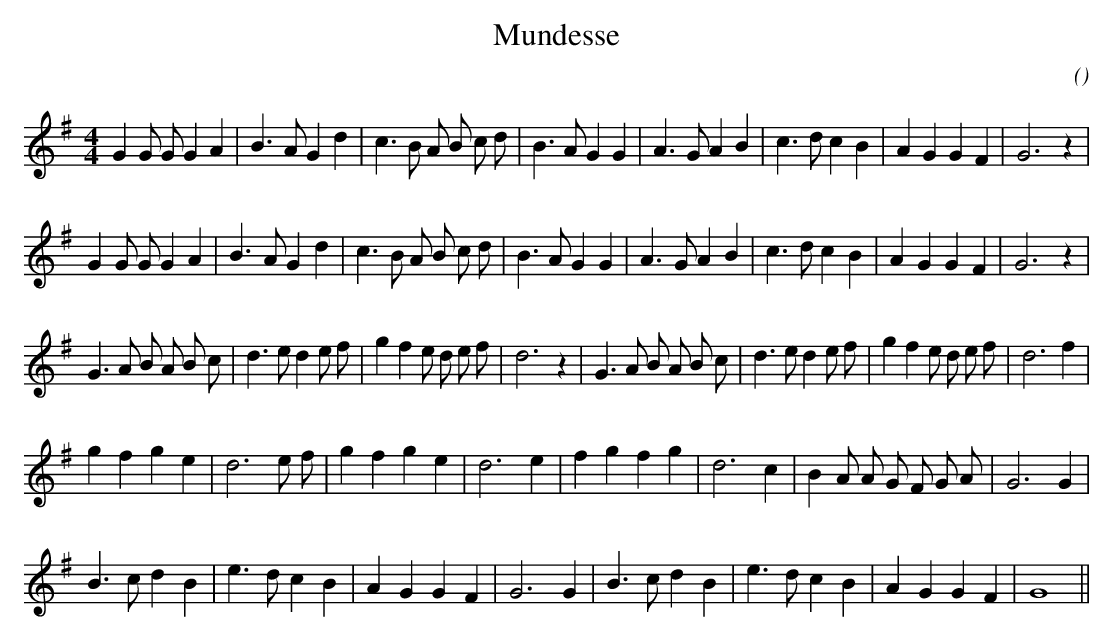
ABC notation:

X:1
T: Mundesse
C:
O:
M:4/4
K:G
K:G
M:4/4
L:1/16
G4 G2 G2 G4 A4 |B6 A2 G4 d4 |c6 B2 A2 B2 c2 d2 |B6 A2 G4 G4 |A6 G2 A4 B4 |c6 d2 c4 B4 |A4 G4 G4 F4 |G12 z4 |
G4 G2 G2 G4 A4 |B6 A2 G4 d4 |c6 B2 A2 B2 c2 d2 |B6 A2 G4 G4 |A6 G2 A4 B4 |c6 d2 c4 B4 |A4 G4 G4 F4 |G12 z4 |
G6 A2 B2 A2 B2 c2 |d6 e2 d4 e2 f2 |g4 f4 e2 d2 e2 f2 |d12 z4 |G6 A2 B2 A2 B2 c2 |d6 e2 d4 e2 f2 |g4 f4 e2 d2 e2 f2 |d12 f4 |
g4 f4 g4 e4 |d12 e2 f2 |g4 f4 g4 e4 |d12 e4 |f4 g4 f4 g4 |d12 c4 |B4 A2 A2 G2 F2 G2 A2 |G12 G4 |
B6 c2 d4 B4 |e6 d2 c4 B4 |A4 G4 G4 F4 |G12 G4 |B6 c2 d4 B4 |e6 d2 c4 B4 |A4 G4 G4 F4 |G16 ||
